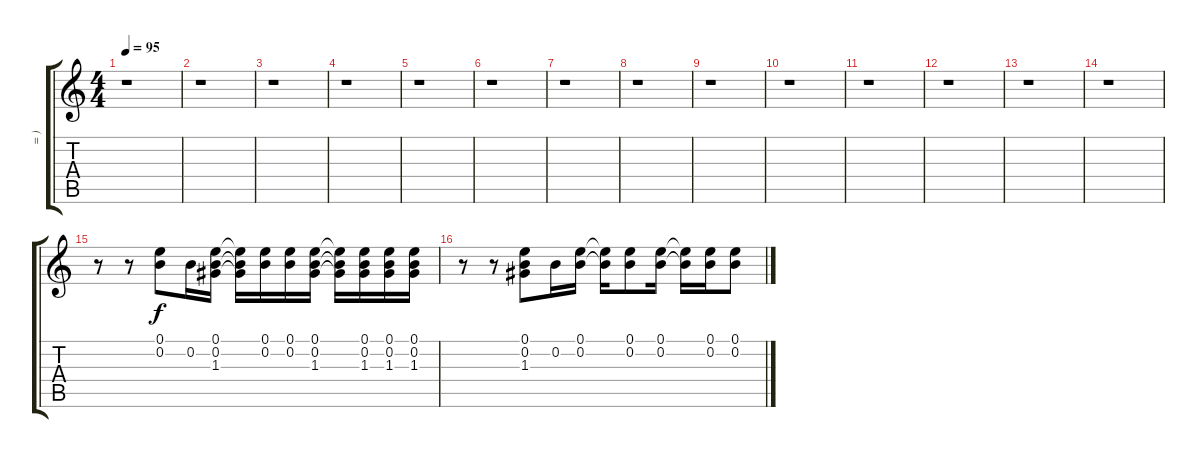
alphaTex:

\track ("= )" "= )") {instrument acousticguitarsteel}
\staff {score tabs}
\tuning (E4 B3 G3 D3 A2 E2) {hide}
\ts (4 4)
\tempo 95
\clef g2
\ks c
r.1{dy f} |
r.1 |
r.1 |
r.1 |
r.1 |
r.1 |
r.1 |
r.1 |
r.1 |
r.1 |
r.1 |
r.1 |
r.1 |
r.1 |
r.8 r.8 (0.1 0.2).8 0.2.16 (0.1 0.2 1.3).16 (0.1{t} 0.2{t} 1.3{t}).16 (0.1 0.2).16 (0.1 0.2).16 (0.1 0.2 1.3).16 (0.1{t} 0.2{t} 1.3{t}).16 (0.1 0.2 1.3).16 (0.1 0.2 1.3).16 (0.1 0.2 1.3).16 |
r.8 r.8 (0.1 0.2 1.3).8 0.2.16 (0.1 0.2).16 (0.1{t} 0.2{t}).16 (0.1 0.2).8 (0.1 0.2).16 (0.1{t} 0.2{t}).16 (0.1 0.2).16 (0.1 0.2).8
